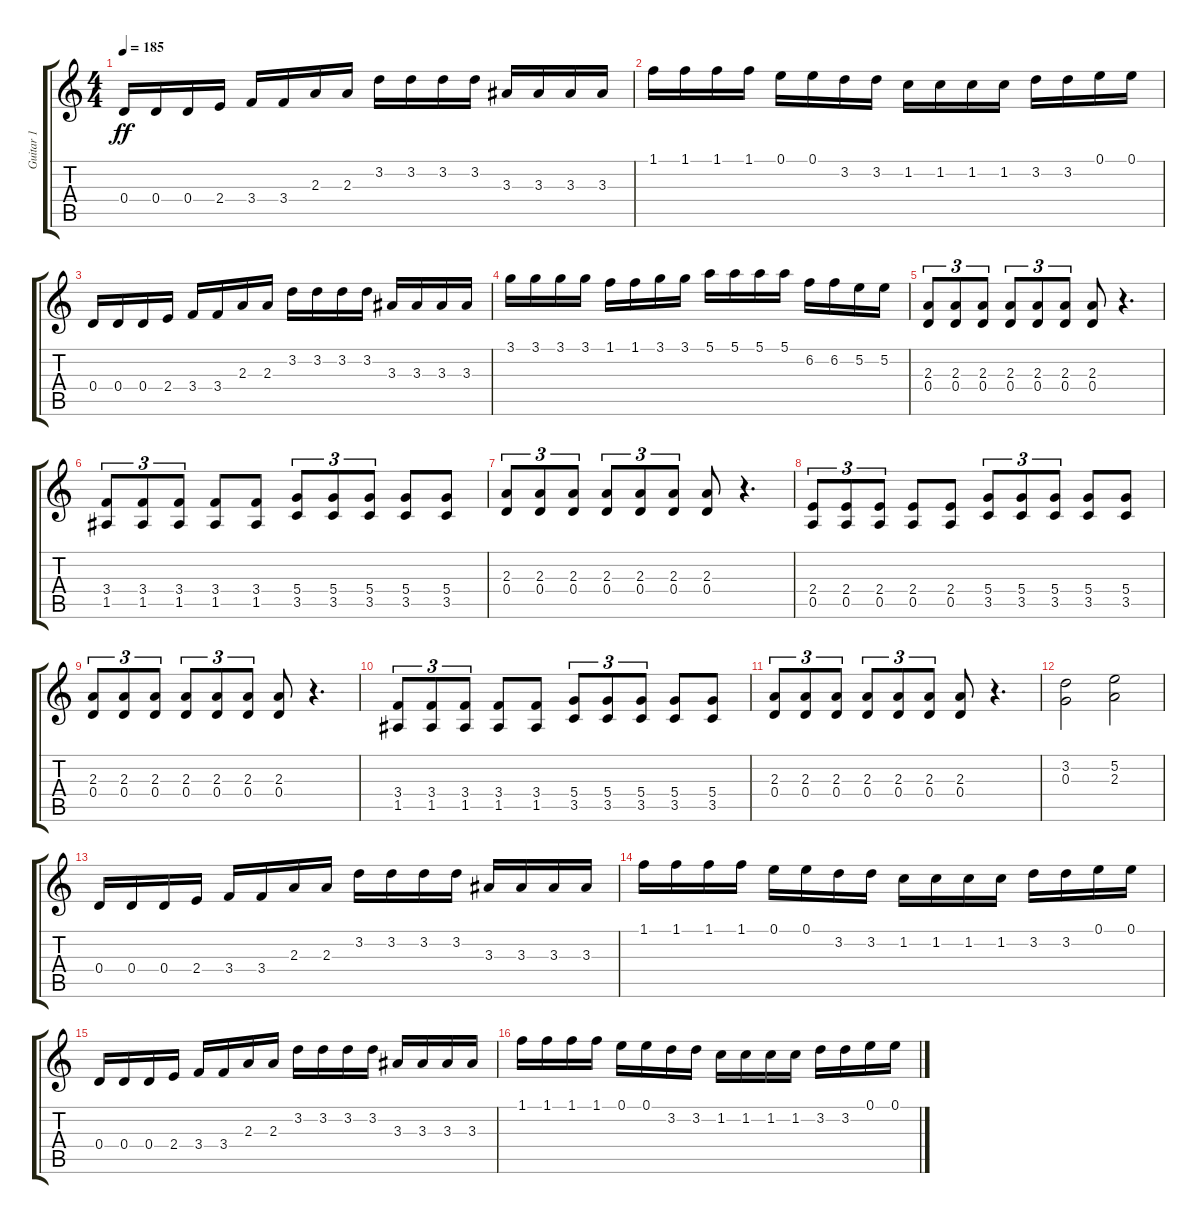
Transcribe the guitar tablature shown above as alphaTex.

\track ("Guitar 1" "Guitar 1") {instrument distortionguitar}
\staff {score tabs}
\tuning (E4 B3 G3 D3 A2 E2) {hide}
\ts (4 4)
\tempo 185
\clef g2
\ks c
0.4.16{dy ff} 0.4.16 0.4.16 2.4.16 3.4.16 3.4.16 2.3.16 2.3.16 3.2.16 3.2.16 3.2.16 3.2.16 3.3.16 3.3.16 3.3.16 3.3.16 |
1.1.16 1.1.16 1.1.16 1.1.16 0.1.16 0.1.16 3.2.16 3.2.16 1.2.16 1.2.16 1.2.16 1.2.16 3.2.16 3.2.16 0.1.16 0.1.16 |
0.4.16 0.4.16 0.4.16 2.4.16 3.4.16 3.4.16 2.3.16 2.3.16 3.2.16 3.2.16 3.2.16 3.2.16 3.3.16 3.3.16 3.3.16 3.3.16 |
3.1.16 3.1.16 3.1.16 3.1.16 1.1.16 1.1.16 3.1.16 3.1.16 5.1.16 5.1.16 5.1.16 5.1.16 6.2.16 6.2.16 5.2.16 5.2.16 |
(2.3 0.4).8{tu (3 2)} (2.3 0.4).8{tu (3 2)} (2.3 0.4).8{tu (3 2)} (2.3 0.4).8{tu (3 2)} (2.3 0.4).8{tu (3 2)} (2.3 0.4).8{tu (3 2)} (2.3 0.4).8 r.4{d} |
(3.4 1.5).8{tu (3 2)} (3.4 1.5).8{tu (3 2)} (3.4 1.5).8{tu (3 2)} (3.4 1.5).8 (3.4 1.5).8 (5.4 3.5).8{tu (3 2)} (5.4 3.5).8{tu (3 2)} (5.4 3.5).8{tu (3 2)} (5.4 3.5).8 (5.4 3.5).8 |
(2.3 0.4).8{tu (3 2)} (2.3 0.4).8{tu (3 2)} (2.3 0.4).8{tu (3 2)} (2.3 0.4).8{tu (3 2)} (2.3 0.4).8{tu (3 2)} (2.3 0.4).8{tu (3 2)} (2.3 0.4).8 r.4{d} |
(2.4 0.5).8{tu (3 2)} (2.4 0.5).8{tu (3 2)} (2.4 0.5).8{tu (3 2)} (2.4 0.5).8 (2.4 0.5).8 (5.4 3.5).8{tu (3 2)} (5.4 3.5).8{tu (3 2)} (5.4 3.5).8{tu (3 2)} (5.4 3.5).8 (5.4 3.5).8 |
(2.3 0.4).8{tu (3 2)} (2.3 0.4).8{tu (3 2)} (2.3 0.4).8{tu (3 2)} (2.3 0.4).8{tu (3 2)} (2.3 0.4).8{tu (3 2)} (2.3 0.4).8{tu (3 2)} (2.3 0.4).8 r.4{d} |
(3.4 1.5).8{tu (3 2)} (3.4 1.5).8{tu (3 2)} (3.4 1.5).8{tu (3 2)} (3.4 1.5).8 (3.4 1.5).8 (5.4 3.5).8{tu (3 2)} (5.4 3.5).8{tu (3 2)} (5.4 3.5).8{tu (3 2)} (5.4 3.5).8 (5.4 3.5).8 |
(2.3 0.4).8{tu (3 2)} (2.3 0.4).8{tu (3 2)} (2.3 0.4).8{tu (3 2)} (2.3 0.4).8{tu (3 2)} (2.3 0.4).8{tu (3 2)} (2.3 0.4).8{tu (3 2)} (2.3 0.4).8 r.4{d} |
(3.2 0.3).2 (5.2 2.3).2 |
0.4.16 0.4.16 0.4.16 2.4.16 3.4.16 3.4.16 2.3.16 2.3.16 3.2.16 3.2.16 3.2.16 3.2.16 3.3.16 3.3.16 3.3.16 3.3.16 |
1.1.16 1.1.16 1.1.16 1.1.16 0.1.16 0.1.16 3.2.16 3.2.16 1.2.16 1.2.16 1.2.16 1.2.16 3.2.16 3.2.16 0.1.16 0.1.16 |
0.4.16 0.4.16 0.4.16 2.4.16 3.4.16 3.4.16 2.3.16 2.3.16 3.2.16 3.2.16 3.2.16 3.2.16 3.3.16 3.3.16 3.3.16 3.3.16 |
1.1.16 1.1.16 1.1.16 1.1.16 0.1.16 0.1.16 3.2.16 3.2.16 1.2.16 1.2.16 1.2.16 1.2.16 3.2.16 3.2.16 0.1.16 0.1.16
